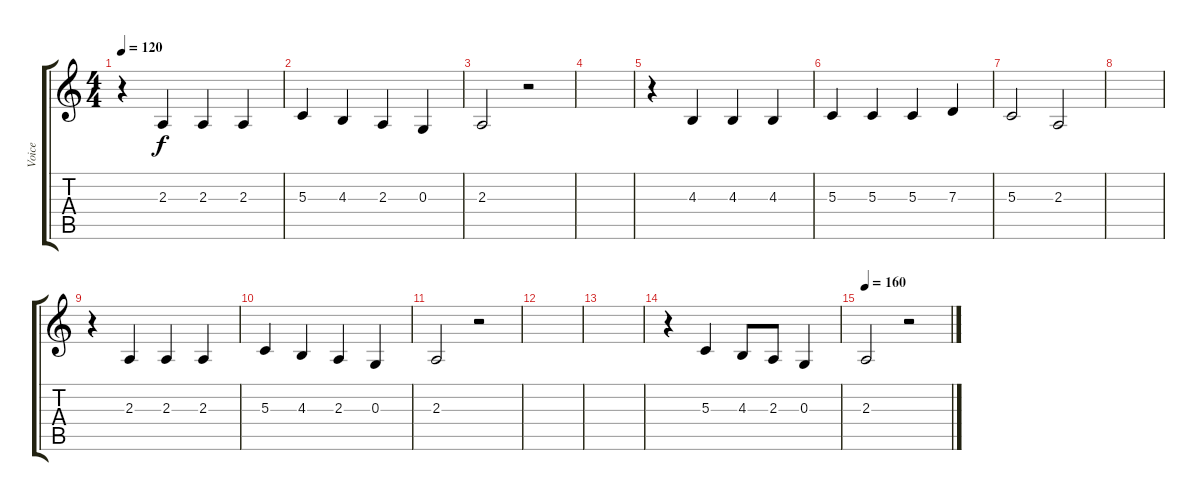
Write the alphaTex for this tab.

\track ("Voice" "Voice") {instrument lead6voice}
\staff {score tabs}
\tuning (E4 B3 G3 D3 A2 E2) {hide}
\ts (4 4)
\tempo 120
\clef g2
\ks c
r.4{dy f} 2.3.4 2.3.4 2.3.4 |
5.3.4 4.3.4 2.3.4 0.3.4 |
2.3.2 r.2 |
|
r.4 4.3.4 4.3.4 4.3.4 |
5.3.4 5.3.4 5.3.4 7.3.4 |
5.3.2 2.3.2 |
|
r.4 2.3.4 2.3.4 2.3.4 |
5.3.4 4.3.4 2.3.4 0.3.4 |
2.3.2 r.2 |
|
|
r.4 5.3.4 4.3.8 2.3.8 0.3.4 |
\tempo 160
2.3.2 r.2
